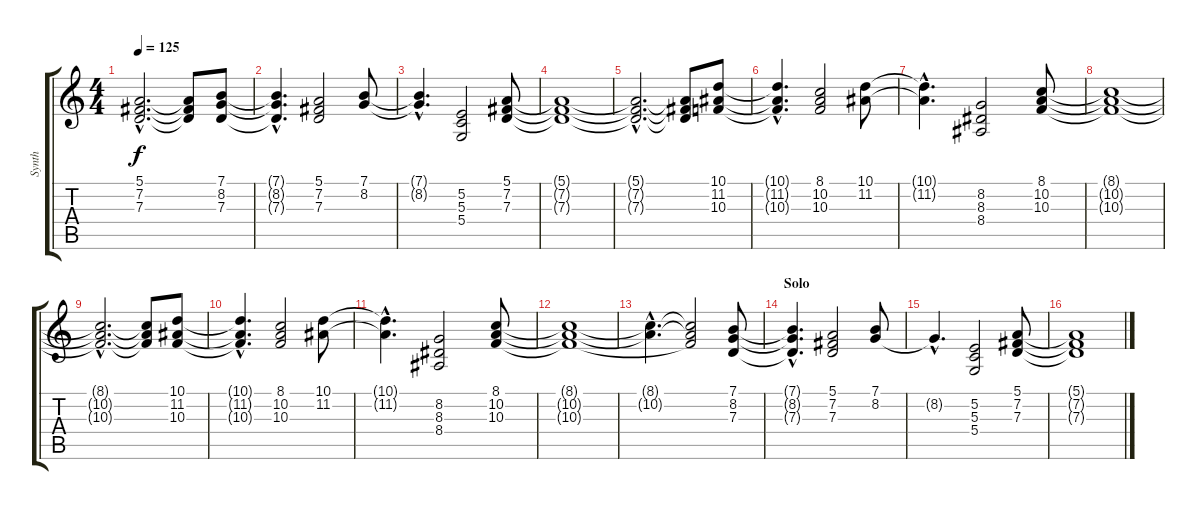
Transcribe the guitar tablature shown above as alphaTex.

\track ("Synth" "Synth") {instrument lead2sawtooth}
\staff {score tabs}
\tuning (E4 B3 G3 D3 A2 E2) {hide}
\ts (4 4)
\tempo 125
\clef g2
\ks c
(5.1{hac t} 7.2{hac t} 7.3{hac t}).2{d dy f} (5.1{t} 7.2{t} 7.3{t}).8 (7.1 8.2 7.3).8 |
(7.1{hac t} 8.2{hac t} 7.3{hac t}).4{d} (5.1 7.2 7.3).2 (7.1 8.2).8 |
(7.1{hac t} 8.2{hac t}).4{d} (5.2 5.3 5.4).2 (5.1 7.2 7.3).8 |
(5.1{t} 7.2{t} 7.3{t}).1 |
(5.1{hac t} 7.2{hac t} 7.3{hac t}).2{d} (5.1{t} 7.2{t} 7.3{t}).8 (10.1 11.2 10.3).8 |
(10.1{hac t} 11.2{hac t} 10.3{hac t}).4{d} (8.1 10.2 10.3).2 (10.1 11.2).8 |
(10.1{hac t} 11.2{hac t}).4{d} (8.2 8.3 8.4).2 (8.1 10.2 10.3).8 |
(8.1{t} 10.2{t} 10.3{t}).1 |
(8.1{hac t} 10.2{hac t} 10.3{hac t}).2{d} (8.1{t} 10.2{t} 10.3{t}).8 (10.1 11.2 10.3).8 |
(10.1{hac t} 11.2{hac t} 10.3{hac t}).4{d} (8.1 10.2 10.3).2 (10.1 11.2).8 |
(10.1{hac t} 11.2{hac t}).4{d} (8.2 8.3 8.4).2 (8.1 10.2 10.3).8 |
(8.1{t} 10.2{t} 10.3{t}).1 |
(8.1{hac t} 10.2{hac t}).4{d} (8.1{t} 10.2{t} 10.3{t}).2 (7.1 8.2 7.3).8 |
\section ("" "Solo")
(7.1{hac t} 8.2{hac t} 7.3{hac t}).4{d} (5.1 7.2 7.3).2 (7.1 8.2).8 |
8.2{hac t}.4{d} (5.2 5.3 5.4).2 (5.1 7.2 7.3).8 |
(5.1{t} 7.2{t} 7.3{t}).1
